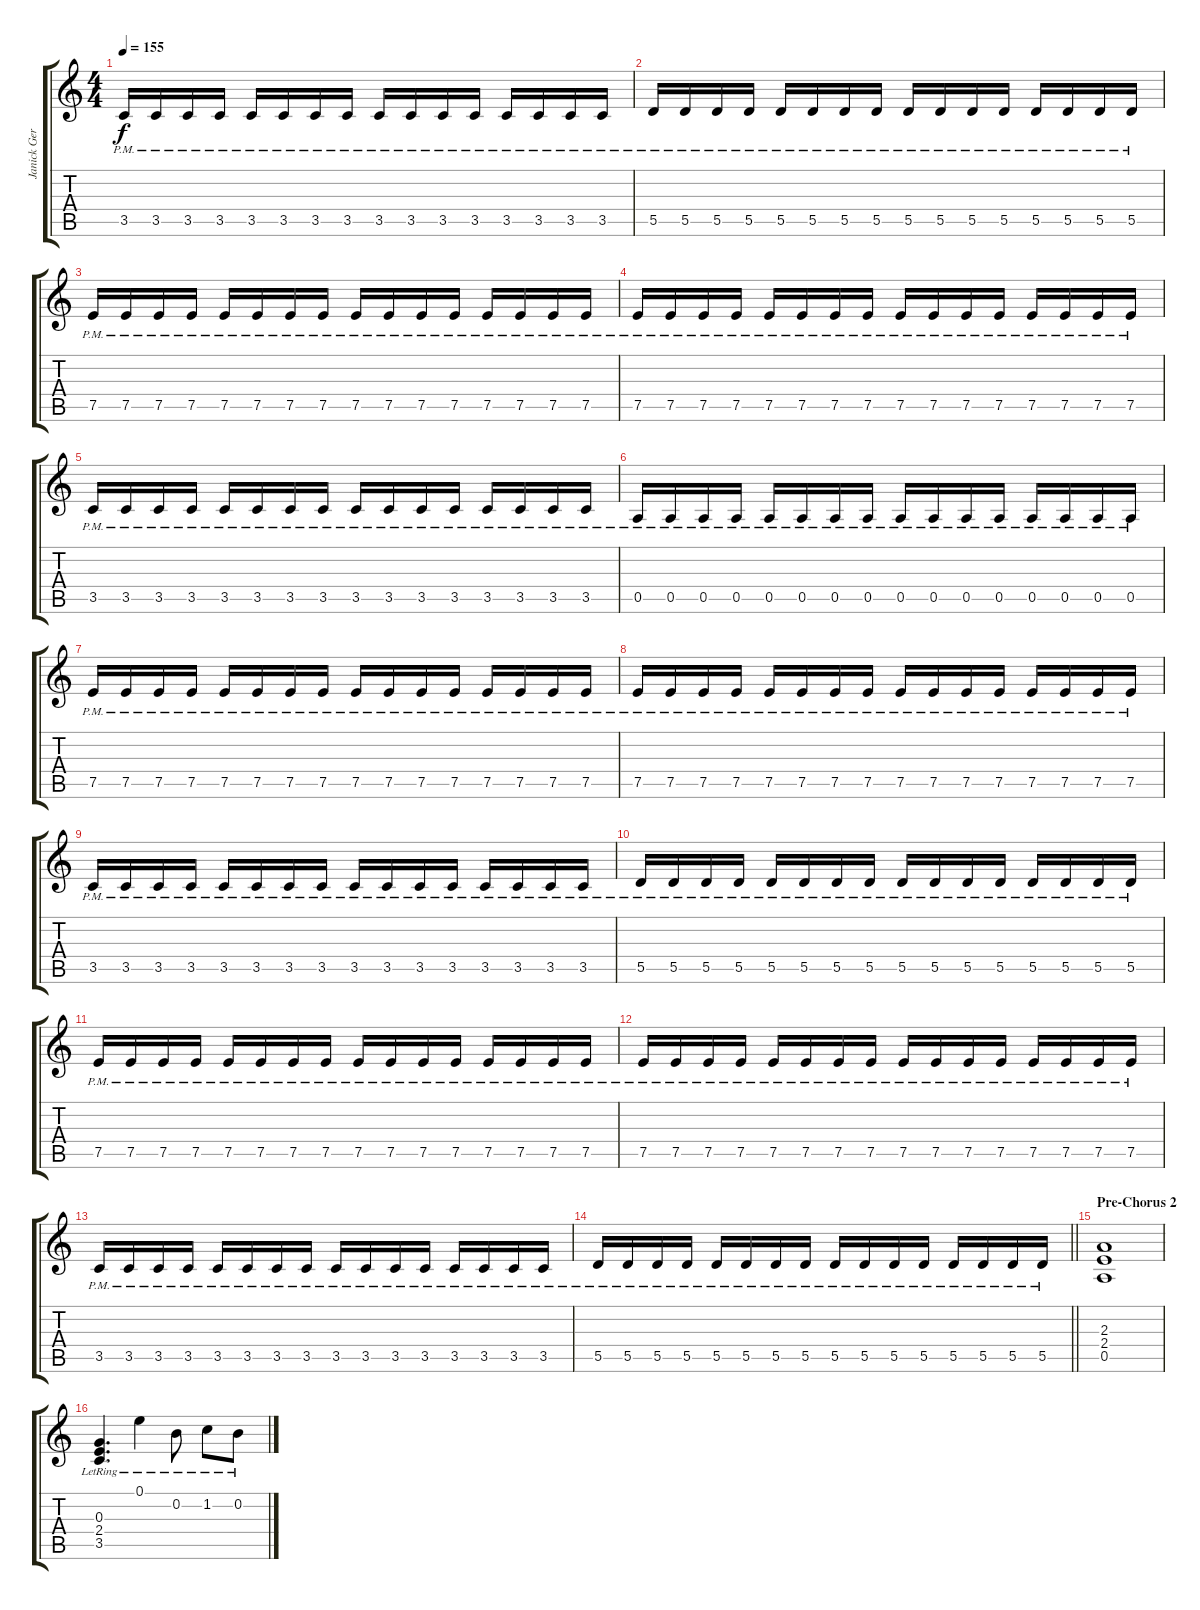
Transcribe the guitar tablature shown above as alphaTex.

\track ("Janick Gers" "Janick Ger") {instrument overdrivenguitar}
\staff {score tabs}
\tuning (E4 B3 G3 D3 A2 E2) {hide}
\ts (4 4)
\tempo 155
\clef g2
\ks c
3.5{pm}.16{dy f} 3.5{pm}.16 3.5{pm}.16 3.5{pm}.16 3.5{pm}.16 3.5{pm}.16 3.5{pm}.16 3.5{pm}.16 3.5{pm}.16 3.5{pm}.16 3.5{pm}.16 3.5{pm}.16 3.5{pm}.16 3.5{pm}.16 3.5{pm}.16 3.5{pm}.16 |
5.5{pm}.16 5.5{pm}.16 5.5{pm}.16 5.5{pm}.16 5.5{pm}.16 5.5{pm}.16 5.5{pm}.16 5.5{pm}.16 5.5{pm}.16 5.5{pm}.16 5.5{pm}.16 5.5{pm}.16 5.5{pm}.16 5.5{pm}.16 5.5{pm}.16 5.5{pm}.16 |
7.5{pm}.16 7.5{pm}.16 7.5{pm}.16 7.5{pm}.16 7.5{pm}.16 7.5{pm}.16 7.5{pm}.16 7.5{pm}.16 7.5{pm}.16 7.5{pm}.16 7.5{pm}.16 7.5{pm}.16 7.5{pm}.16 7.5{pm}.16 7.5{pm}.16 7.5{pm}.16 |
7.5{pm}.16 7.5{pm}.16 7.5{pm}.16 7.5{pm}.16 7.5{pm}.16 7.5{pm}.16 7.5{pm}.16 7.5{pm}.16 7.5{pm}.16 7.5{pm}.16 7.5{pm}.16 7.5{pm}.16 7.5{pm}.16 7.5{pm}.16 7.5{pm}.16 7.5{pm}.16 |
3.5{pm}.16 3.5{pm}.16 3.5{pm}.16 3.5{pm}.16 3.5{pm}.16 3.5{pm}.16 3.5{pm}.16 3.5{pm}.16 3.5{pm}.16 3.5{pm}.16 3.5{pm}.16 3.5{pm}.16 3.5{pm}.16 3.5{pm}.16 3.5{pm}.16 3.5{pm}.16 |
0.5{pm}.16 0.5{pm}.16 0.5{pm}.16 0.5{pm}.16 0.5{pm}.16 0.5{pm}.16 0.5{pm}.16 0.5{pm}.16 0.5{pm}.16 0.5{pm}.16 0.5{pm}.16 0.5{pm}.16 0.5{pm}.16 0.5{pm}.16 0.5{pm}.16 0.5{pm}.16 |
7.5{pm}.16 7.5{pm}.16 7.5{pm}.16 7.5{pm}.16 7.5{pm}.16 7.5{pm}.16 7.5{pm}.16 7.5{pm}.16 7.5{pm}.16 7.5{pm}.16 7.5{pm}.16 7.5{pm}.16 7.5{pm}.16 7.5{pm}.16 7.5{pm}.16 7.5{pm}.16 |
7.5{pm}.16 7.5{pm}.16 7.5{pm}.16 7.5{pm}.16 7.5{pm}.16 7.5{pm}.16 7.5{pm}.16 7.5{pm}.16 7.5{pm}.16 7.5{pm}.16 7.5{pm}.16 7.5{pm}.16 7.5{pm}.16 7.5{pm}.16 7.5{pm}.16 7.5{pm}.16 |
3.5{pm}.16 3.5{pm}.16 3.5{pm}.16 3.5{pm}.16 3.5{pm}.16 3.5{pm}.16 3.5{pm}.16 3.5{pm}.16 3.5{pm}.16 3.5{pm}.16 3.5{pm}.16 3.5{pm}.16 3.5{pm}.16 3.5{pm}.16 3.5{pm}.16 3.5{pm}.16 |
5.5{pm}.16 5.5{pm}.16 5.5{pm}.16 5.5{pm}.16 5.5{pm}.16 5.5{pm}.16 5.5{pm}.16 5.5{pm}.16 5.5{pm}.16 5.5{pm}.16 5.5{pm}.16 5.5{pm}.16 5.5{pm}.16 5.5{pm}.16 5.5{pm}.16 5.5{pm}.16 |
7.5{pm}.16 7.5{pm}.16 7.5{pm}.16 7.5{pm}.16 7.5{pm}.16 7.5{pm}.16 7.5{pm}.16 7.5{pm}.16 7.5{pm}.16 7.5{pm}.16 7.5{pm}.16 7.5{pm}.16 7.5{pm}.16 7.5{pm}.16 7.5{pm}.16 7.5{pm}.16 |
7.5{pm}.16 7.5{pm}.16 7.5{pm}.16 7.5{pm}.16 7.5{pm}.16 7.5{pm}.16 7.5{pm}.16 7.5{pm}.16 7.5{pm}.16 7.5{pm}.16 7.5{pm}.16 7.5{pm}.16 7.5{pm}.16 7.5{pm}.16 7.5{pm}.16 7.5{pm}.16 |
3.5{pm}.16 3.5{pm}.16 3.5{pm}.16 3.5{pm}.16 3.5{pm}.16 3.5{pm}.16 3.5{pm}.16 3.5{pm}.16 3.5{pm}.16 3.5{pm}.16 3.5{pm}.16 3.5{pm}.16 3.5{pm}.16 3.5{pm}.16 3.5{pm}.16 3.5{pm}.16 |
\barLineRight lightlight
5.5{pm}.16 5.5{pm}.16 5.5{pm}.16 5.5{pm}.16 5.5{pm}.16 5.5{pm}.16 5.5{pm}.16 5.5{pm}.16 5.5{pm}.16 5.5{pm}.16 5.5{pm}.16 5.5{pm}.16 5.5{pm}.16 5.5{pm}.16 5.5{pm}.16 5.5{pm}.16 |
\section ("" "Pre-Chorus 2")
(2.3 2.4 0.5).1 |
(0.3{lr} 2.4{lr} 3.5{lr}).4{d} 0.1{lr}.4 0.2{lr}.8 1.2{lr}.8 0.2{lr}.8
